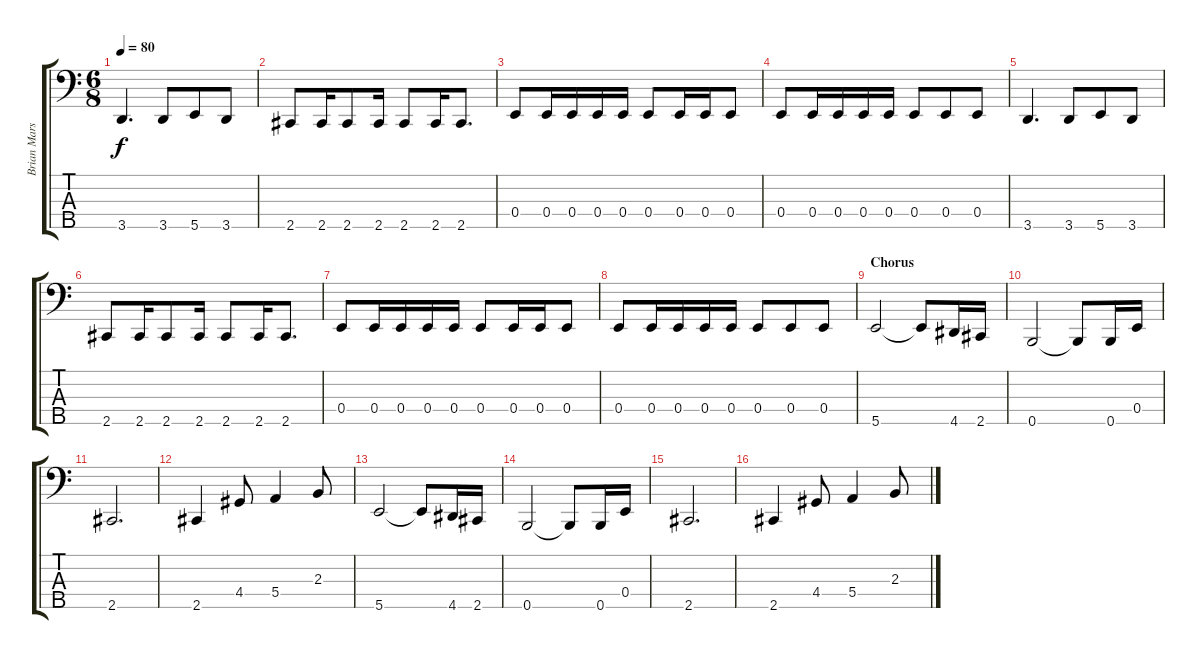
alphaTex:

\track ("Brian Marshall - Bass" "Brian Mars") {instrument electricbassfinger}
\staff {score tabs}
\tuning (G2 D2 A1 E1 B0) {hide}
\ts (6 8)
\tempo 80
\clef f4
\ks c
3.5.4{d dy f} 3.5.8 5.5.8 3.5.8 |
2.5.8 2.5.16 2.5.8 2.5.16 2.5.8 2.5.16 2.5.8{d} |
0.4.8 0.4.16 0.4.16 0.4.16 0.4.16 0.4.8 0.4.16 0.4.16 0.4.8 |
0.4.8 0.4.16 0.4.16 0.4.16 0.4.16 0.4.8 0.4.8 0.4.8 |
3.5.4{d} 3.5.8 5.5.8 3.5.8 |
2.5.8 2.5.16 2.5.8 2.5.16 2.5.8 2.5.16 2.5.8{d} |
0.4.8 0.4.16 0.4.16 0.4.16 0.4.16 0.4.8 0.4.16 0.4.16 0.4.8 |
0.4.8 0.4.16 0.4.16 0.4.16 0.4.16 0.4.8 0.4.8 0.4.8 |
\section ("" "Chorus")
5.5.2 5.5{t}.8 4.5.16 2.5.16 |
0.5.2 0.5{t}.8 0.5.16 0.4.16 |
2.5.2{d} |
2.5.4 4.4.8 5.4.4 2.3.8 |
5.5.2 5.5{t}.8 4.5.16 2.5.16 |
0.5.2 0.5{t}.8 0.5.16 0.4.16 |
2.5.2{d} |
2.5.4 4.4.8 5.4.4 2.3.8
